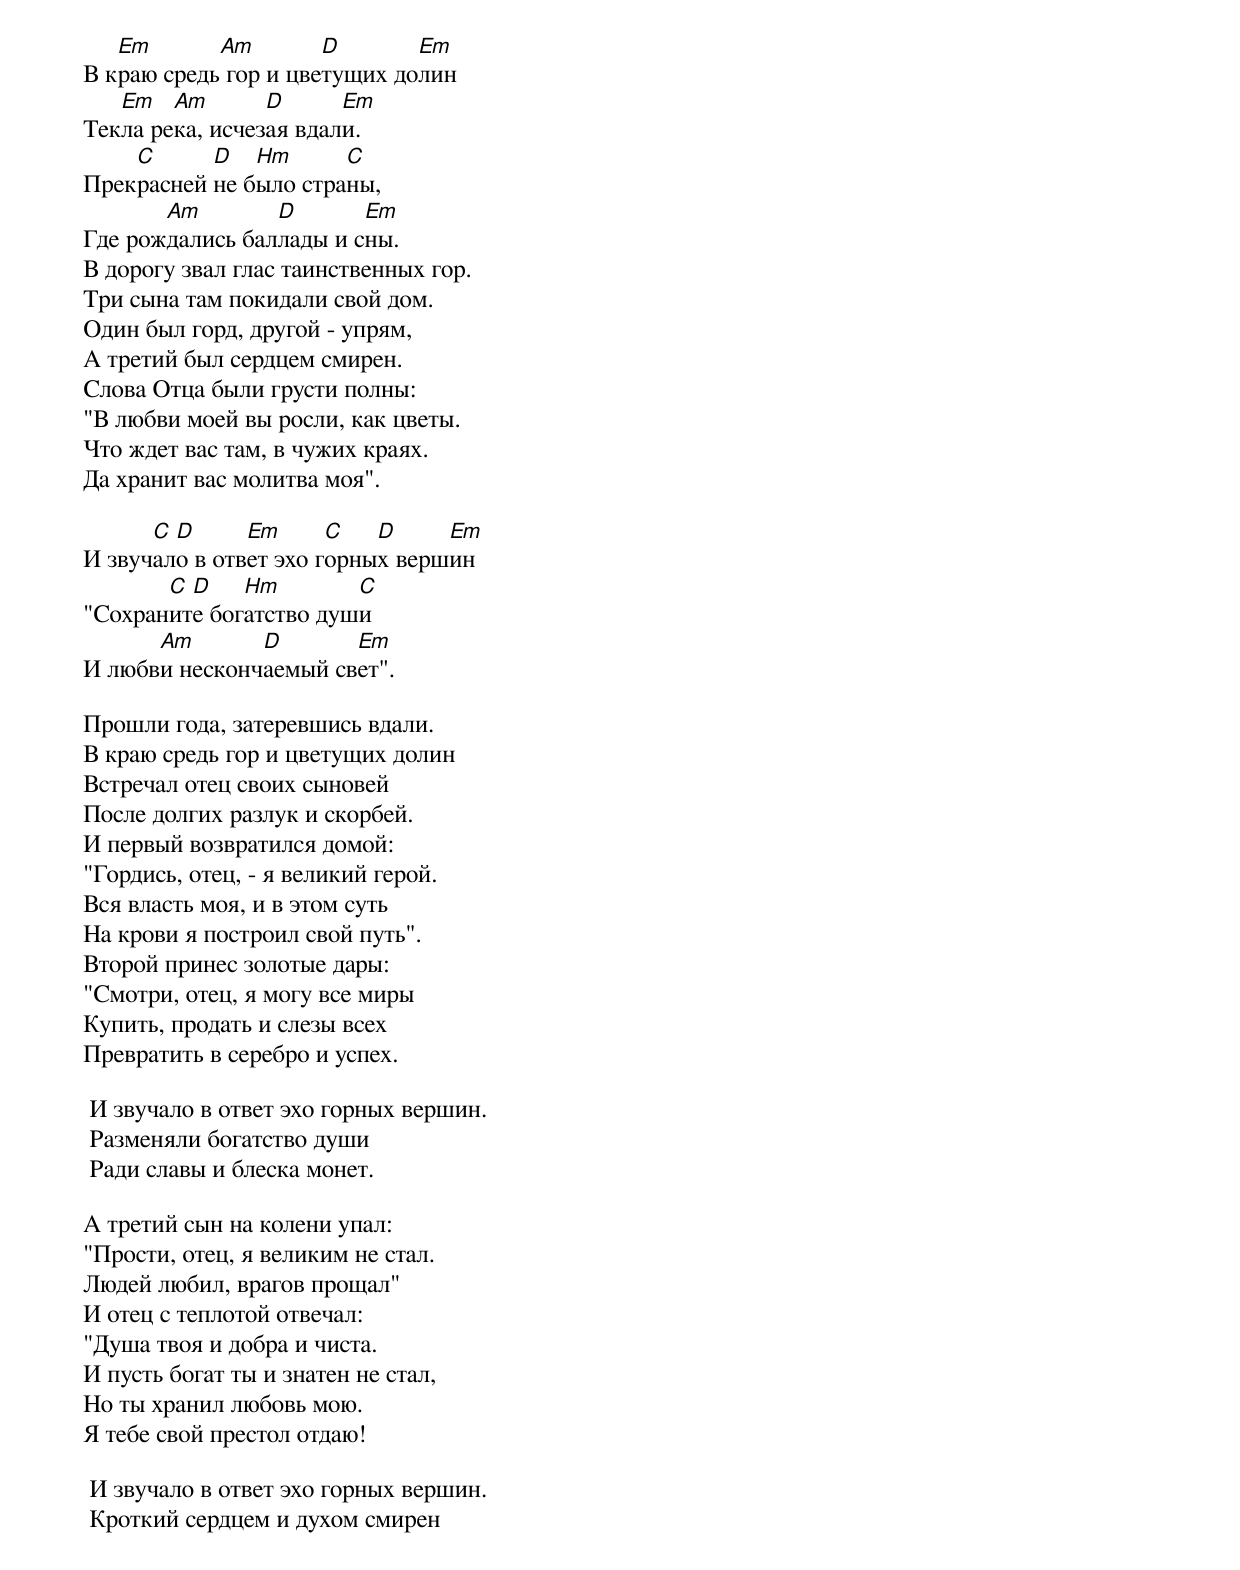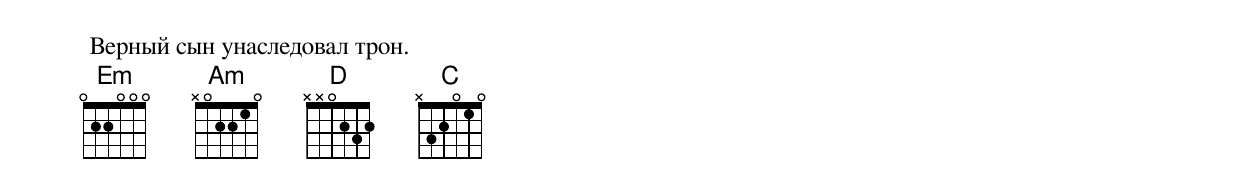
   Em       Am        D       Em
В краю средь гор и цветущих долин
   Em   Am       D      Em
Текла река, исчезая вдали.
    C      D   Hm      C
Прекрасней не было страны,
       Am        D       Em
Где рождались баллады и сны.
В дорогу звал глас таинственных гор.
Три сына там покидали свой дом.
Один был горд, другой - упрям,
А третий был сердцем смирен.
Слова Отца были грусти полны:
"В любви моей вы росли, как цветы.
Что ждет вас там, в чужих краях.
Да хранит вас молитва моя".

      C D      Em      C   D     Em
И звучало в ответ эхо горных вершин
       C D    Hm        C
"Сохраните богатство души
      Am       D       Em
И любви нескончаемый свет".

Прошли года, затеревшись вдали.
В краю средь гор и цветущих долин
Встречал отец своих сыновей
После долгих разлук и скорбей.
И первый возвратился домой:
"Гордись, отец, - я великий герой.
Вся власть моя, и в этом суть
На крови я построил свой путь".
Второй принес золотые дары:
"Смотри, отец, я могу все миры
Купить, продать и слезы всех
Превратить в серебро и успех.

 И звучало в ответ эхо горных вершин.
 Разменяли богатство души
 Ради славы и блеска монет.

А третий сын на колени упал:
"Прости, отец, я великим не стал.
Людей любил, врагов прощал"
И отец с теплотой отвечал:
"Душа твоя и добра и чиста.
И пусть богат ты и знатен не стал,
Но ты хранил любовь мою.
Я тебе свой престол отдаю!

 И звучало в ответ эхо горных вершин.
 Кроткий сердцем и духом смирен
 Верный сын унаследовал трон.
